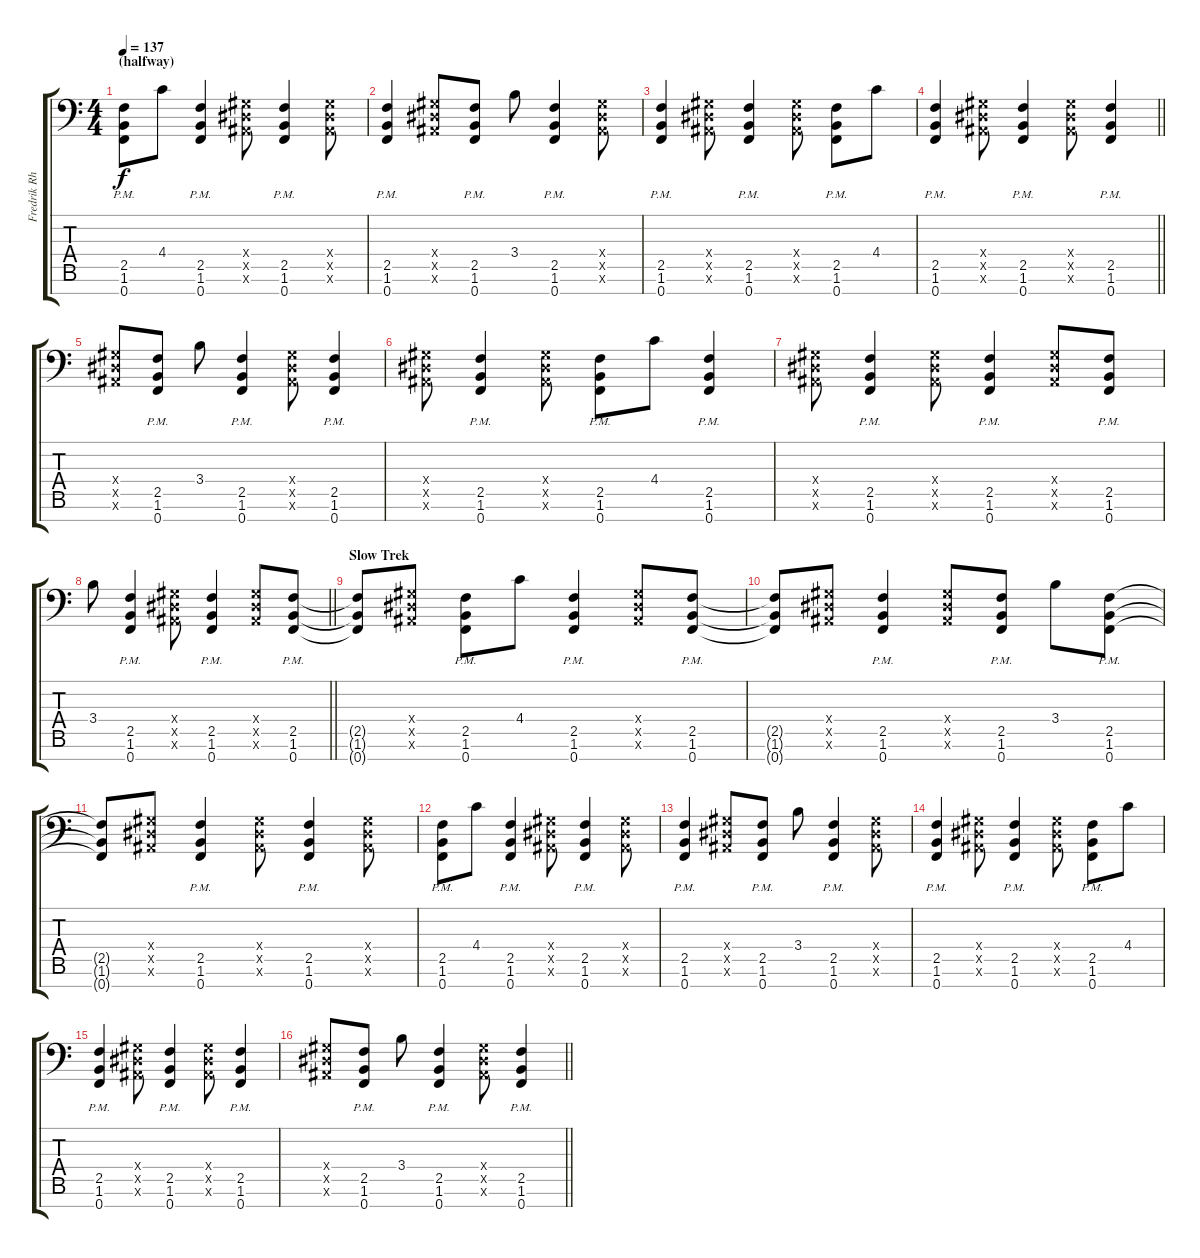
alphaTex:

\track ("Fredrik Rhythm" "Fredrik Rh") {instrument distortionguitar}
\staff {score tabs}
\tuning (Bb3 Gb3 Db3 Ab2 Eb2 Bb1 F1) {hide}
\ts (4 4)
\section ("" "(halfway)")
\tempo 137
\clef f4
\ks c
(2.5{pm} 1.6 0.7).8{dy f} 4.4.8 (2.5{pm} 1.6{pm} 0.7{pm}).4 (0.4{x} 0.5{x} 0.6{x}).8 (2.5{pm} 1.6{pm} 0.7{pm}).4 (0.4{x} 0.5{x} 0.6{x}).8 |
(2.5{pm} 1.6{pm} 0.7{pm}).4 (0.4{x} 0.5{x} 0.6{x}).8 (2.5{pm} 1.6 0.7).8 3.4.8 (2.5{pm} 1.6{pm} 0.7{pm}).4 (0.4{x} 0.5{x} 0.6{x}).8 |
(2.5{pm} 1.6{pm} 0.7{pm}).4 (0.4{x} 0.5{x} 0.6{x}).8 (2.5{pm} 1.6{pm} 0.7{pm}).4 (0.4{x} 0.5{x} 0.6{x}).8 (2.5{pm} 1.6 0.7).8 4.4.8 |
\barLineRight lightlight
(2.5{pm} 1.6{pm} 0.7{pm}).4 (0.4{x} 0.5{x} 0.6{x}).8 (2.5{pm} 1.6{pm} 0.7{pm}).4 (0.4{x} 0.5{x} 0.6{x}).8 (2.5{pm} 1.6{pm} 0.7{pm}).4 |
(0.4{x} 0.5{x} 0.6{x}).8 (2.5{pm} 1.6 0.7).8 3.4.8 (2.5{pm} 1.6{pm} 0.7{pm}).4 (0.4{x} 0.5{x} 0.6{x}).8 (2.5{pm} 1.6{pm} 0.7{pm}).4 |
(0.4{x} 0.5{x} 0.6{x}).8 (2.5{pm} 1.6{pm} 0.7{pm}).4 (0.4{x} 0.5{x} 0.6{x}).8 (2.5{pm} 1.6 0.7).8 4.4.8 (2.5{pm} 1.6{pm} 0.7{pm}).4 |
(0.4{x} 0.5{x} 0.6{x}).8 (2.5{pm} 1.6{pm} 0.7{pm}).4 (0.4{x} 0.5{x} 0.6{x}).8 (2.5{pm} 1.6{pm} 0.7{pm}).4 (0.4{x} 0.5{x} 0.6{x}).8 (2.5{pm} 1.6 0.7).8 |
\barLineRight lightlight
3.4.8 (2.5{pm} 1.6{pm} 0.7{pm}).4 (0.4{x} 0.5{x} 0.6{x}).8 (2.5{pm} 1.6{pm} 0.7{pm}).4 (0.4{x} 0.5{x} 0.6{x}).8 (2.5{pm} 1.6{pm} 0.7{pm}).8 |
\section ("" "Slow Trek")
(2.5{t} 1.6{t} 0.7{t}).8 (0.4{x} 0.5{x} 0.6{x}).8 (2.5{pm} 1.6 0.7).8 4.4.8 (2.5{pm} 1.6{pm} 0.7{pm}).4 (0.4{x} 0.5{x} 0.6{x}).8 (2.5{pm} 1.6 0.7).8 |
(2.5{t} 1.6{t} 0.7{t}).8 (0.4{x} 0.5{x} 0.6{x}).8 (2.5{pm} 1.6{pm} 0.7{pm}).4 (0.4{x} 0.5{x} 0.6{x}).8 (2.5{pm} 1.6 0.7).8 3.4.8 (2.5{pm} 1.6{pm} 0.7{pm}).8 |
(2.5{t} 1.6{t} 0.7{t}).8 (0.4{x} 0.5{x} 0.6{x}).8 (2.5{pm} 1.6{pm} 0.7{pm}).4 (0.4{x} 0.5{x} 0.6{x}).8 (2.5{pm} 1.6{pm} 0.7{pm}).4 (0.4{x} 0.5{x} 0.6{x}).8 |
(2.5{pm} 1.6 0.7).8 4.4.8 (2.5{pm} 1.6{pm} 0.7{pm}).4 (0.4{x} 0.5{x} 0.6{x}).8 (2.5{pm} 1.6{pm} 0.7{pm}).4 (0.4{x} 0.5{x} 0.6{x}).8 |
(2.5{pm} 1.6{pm} 0.7{pm}).4 (0.4{x} 0.5{x} 0.6{x}).8 (2.5{pm} 1.6 0.7).8 3.4.8 (2.5{pm} 1.6{pm} 0.7{pm}).4 (0.4{x} 0.5{x} 0.6{x}).8 |
(2.5{pm} 1.6{pm} 0.7{pm}).4 (0.4{x} 0.5{x} 0.6{x}).8 (2.5{pm} 1.6{pm} 0.7{pm}).4 (0.4{x} 0.5{x} 0.6{x}).8 (2.5{pm} 1.6 0.7).8 4.4.8 |
(2.5{pm} 1.6{pm} 0.7{pm}).4 (0.4{x} 0.5{x} 0.6{x}).8 (2.5{pm} 1.6{pm} 0.7{pm}).4 (0.4{x} 0.5{x} 0.6{x}).8 (2.5{pm} 1.6{pm} 0.7{pm}).4 |
\barLineRight lightlight
(0.4{x} 0.5{x} 0.6{x}).8 (2.5{pm} 1.6 0.7).8 3.4.8 (2.5{pm} 1.6{pm} 0.7{pm}).4 (0.4{x} 0.5{x} 0.6{x}).8 (2.5{pm} 1.6{pm} 0.7{pm}).4
